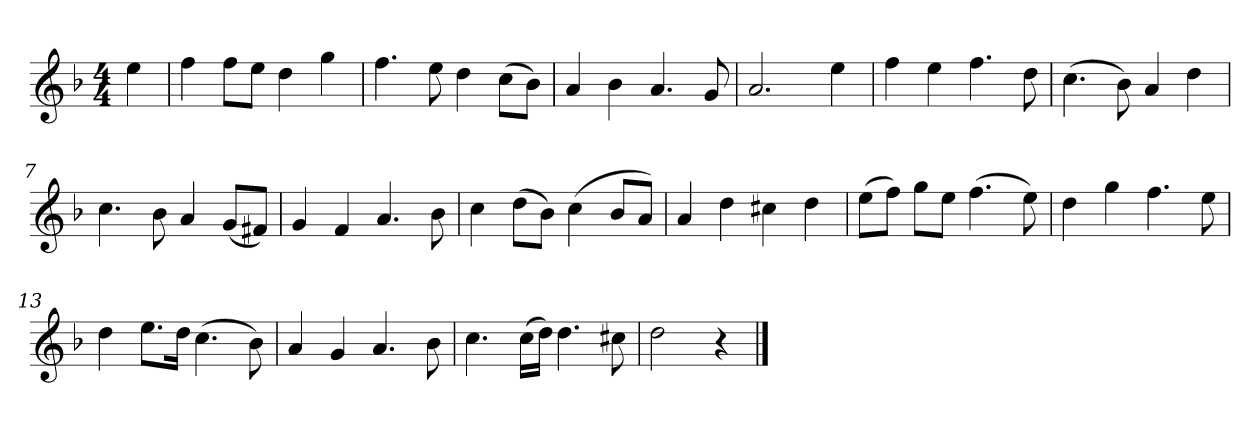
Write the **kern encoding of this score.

**kern
*part1
*staff1
*k[b-]
*M4/4
*MM120
=
4ee
=1
4ff
8ffL
8eeJ
4dd
4gg
=2
4.ff
8ee
4dd
(8ccL
8b-J)
=3
4a
4b-
4.a
8g
=4
2.a
4ee
=5
4ff
4ee
4.ff
8dd
=6
(4.cc
8b-)
4a
4dd
=7
4.cc
8b-
4a
(8gL
8f#XJ)
=8
4g
4f
4.a
8b-
=9
4cc
(8ddL
8b-J)
(4cc
8b-L
8aJ)
=10
4a
4dd
4cc#X
4dd
=11
(8eeL
8ffJ)
8ggL
8eeJ
(4.ff
8ee)
=12
4dd
4gg
4.ff
8ee
=13
4dd
8.eeL
16ddJk
(4.cc
8b-)
=14
4a
4g
4.a
8b-
=15
4.cc
(16ccLL
16ddJJ)
4.dd
8cc#X
=16
2dd
4r
==
*-
